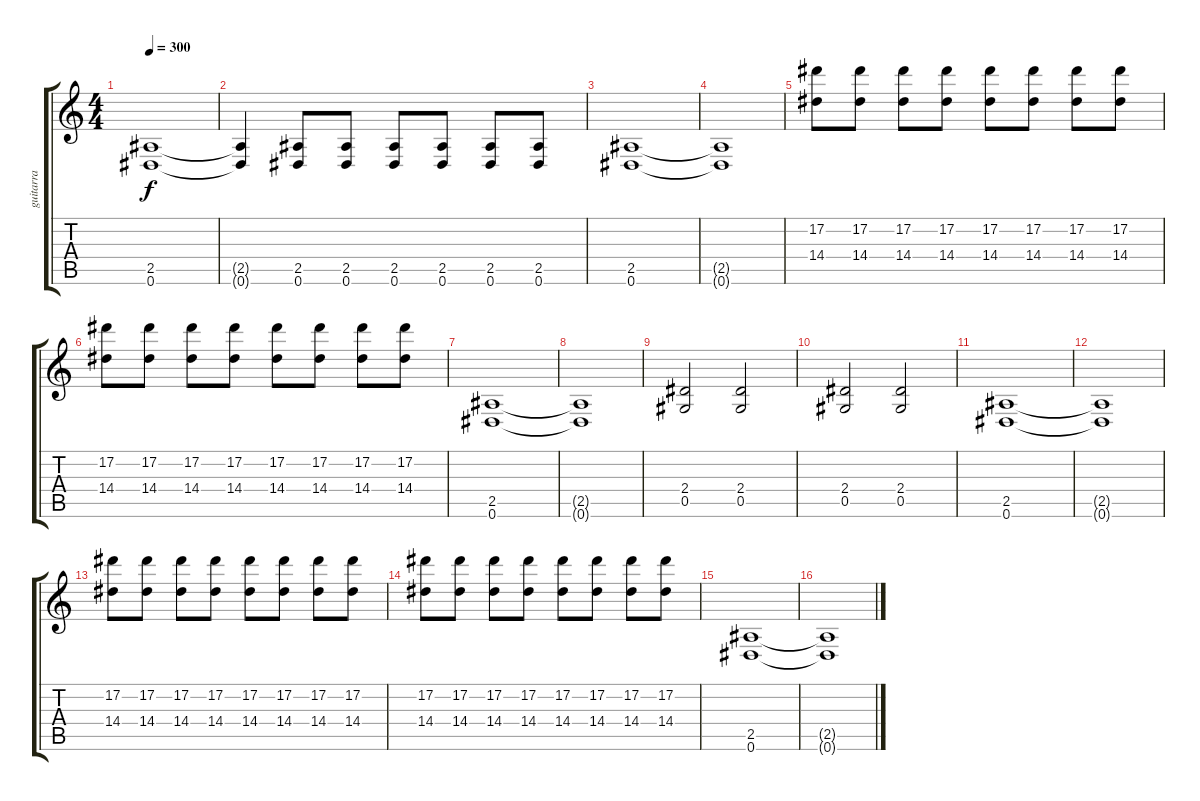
\track ("guitarra" "guitarra") {instrument distortionguitar}
\staff {score tabs}
\tuning (Eb4 Bb3 Gb3 Db3 Ab2 Eb2) {hide}
\ts (4 4)
\tempo 300
\clef g2
\ks c
(2.5 0.6).1{dy f} |
(2.5{t} 0.6{t}).4 (2.5 0.6).8 (2.5 0.6).8 (2.5 0.6).8 (2.5 0.6).8 (2.5 0.6).8 (2.5 0.6).8 |
(2.5 0.6).1 |
(2.5{t} 0.6{t}).1 |
(17.2 14.4).8 (17.2 14.4).8 (17.2 14.4).8 (17.2 14.4).8 (17.2 14.4).8 (17.2 14.4).8 (17.2 14.4).8 (17.2 14.4).8 |
(17.2 14.4).8 (17.2 14.4).8 (17.2 14.4).8 (17.2 14.4).8 (17.2 14.4).8 (17.2 14.4).8 (17.2 14.4).8 (17.2 14.4).8 |
(2.5 0.6).1 |
(2.5{t} 0.6{t}).1 |
(2.4 0.5).2 (2.4 0.5).2 |
(2.4 0.5).2 (2.4 0.5).2 |
(2.5 0.6).1 |
(2.5{t} 0.6{t}).1 |
(17.2 14.4).8 (17.2 14.4).8 (17.2 14.4).8 (17.2 14.4).8 (17.2 14.4).8 (17.2 14.4).8 (17.2 14.4).8 (17.2 14.4).8 |
(17.2 14.4).8 (17.2 14.4).8 (17.2 14.4).8 (17.2 14.4).8 (17.2 14.4).8 (17.2 14.4).8 (17.2 14.4).8 (17.2 14.4).8 |
(2.5 0.6).1 |
(2.5{t} 0.6{t}).1
